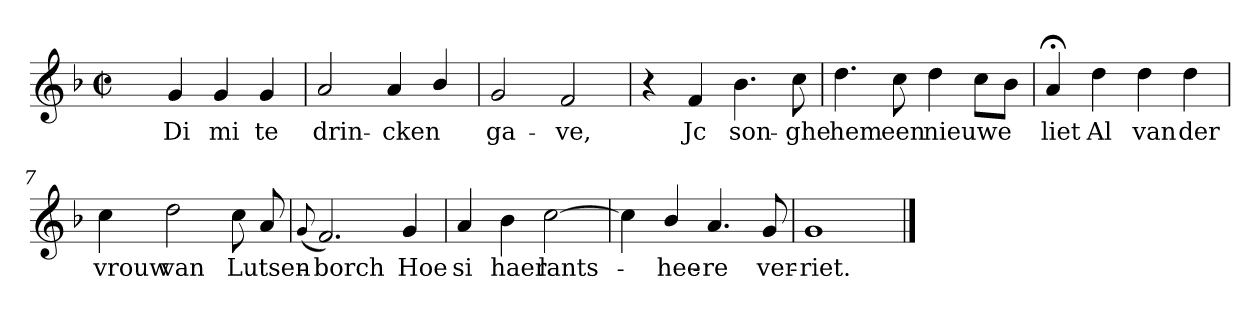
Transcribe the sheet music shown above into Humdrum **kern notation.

**kern	**text
*part1	*part1
*staff1	*staff1
*k[b-]	*
*M4/4	*
*met(c|)	*
=1	=1
4ryy	.
4g	Di
4g	mi
4g	te
=2	=2
2a	drin-
4a	-cken
4b-/	.
=3	=3
2g	ga-
2f	-ve,
=4	=4
4r	.
4f	Jc
4.b-	son-
8cc	-ghe
=5	=5
4.dd	hem
8cc	een
4dd	nieuwe
8ccL	.
8b-J	.
=6	=6
4a;<	liet
4dd	Al
4dd	van
4dd	der
=7	=7
4cc	vrouw
2dd	van
8cc	Lutsen-
8a	.
=8	=8
(8qqg	.
2.f)	-borch
4g	Hoe
=9	=9
4a	si
4b-	haer
[2cc	lants-
=10	=10
4cc]	.
4b-/	-hee-
4.a	-re
8g	ver-
=11	=11
1g	-riet.
==	==
*-	*-
